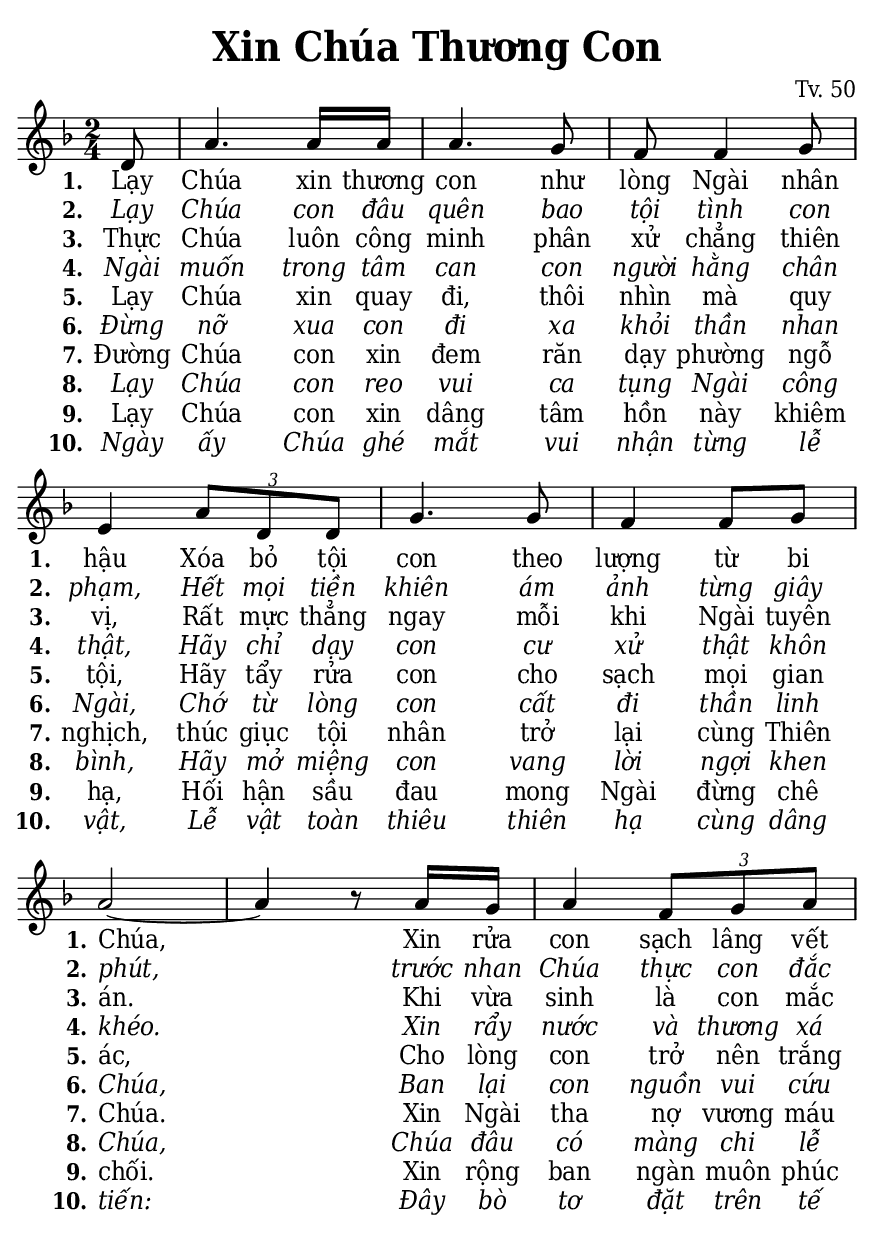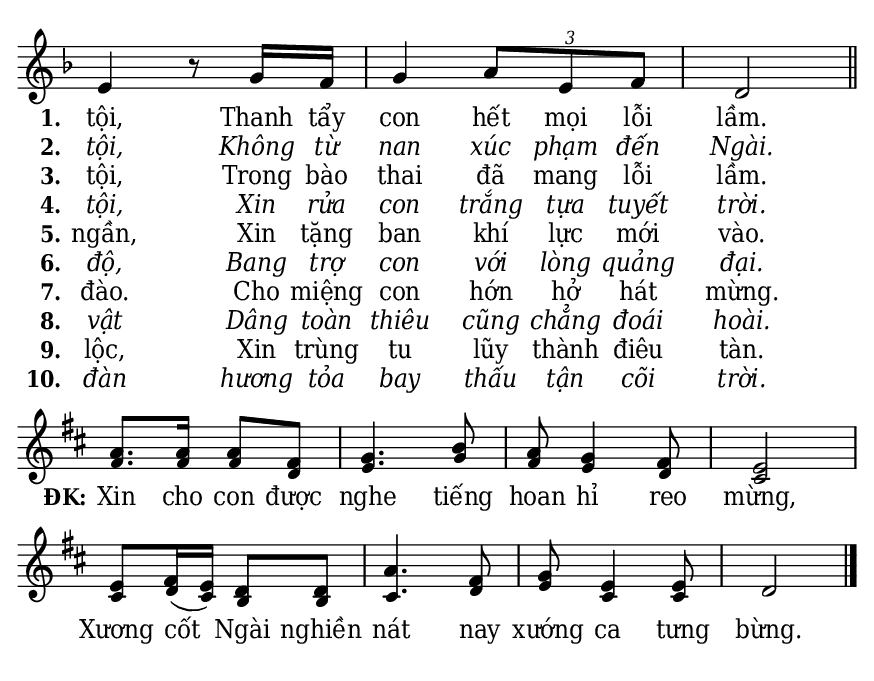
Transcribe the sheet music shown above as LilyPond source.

% Cài đặt chung\
\version "2.22.1"
\include "english.ly"

\header {
  title = \markup { \fontsize #1 "Xin Chúa Thương Con" }
  composer = "Tv. 50"
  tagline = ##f
}

% mã nguồn cho những chức năng chưa hỗ trợ trong phiên bản lilypond hiện tại
% cung cấp bởi cộng đồng lilypond khi gửi email đến lilypond-user@gnu.org
% Đổi kích thước nốt cho bè phụ
notBePhu =
#(define-music-function (font-size music) (number? ly:music?)
   (for-some-music
     (lambda (m)
       (if (music-is-of-type? m 'rhythmic-event)
           (begin
             (set! (ly:music-property m 'tweaks)
                   (cons `(font-size . ,font-size)
                         (ly:music-property m 'tweaks)))
             #t)
           #f))
     music)
   music)

% in số phiên khúc trên mỗi dòng
#(define (add-grob-definition grob-name grob-entry)
     (set! all-grob-descriptions
           (cons ((@@ (lily) completize-grob-entry)
                  (cons grob-name grob-entry))
                 all-grob-descriptions)))

#(add-grob-definition
    'StanzaNumberSpanner
    `((direction . ,LEFT)
      (font-series . bold)
      (padding . 1.0)
      (side-axis . ,X)
      (stencil . ,ly:text-interface::print)
      (X-offset . ,ly:side-position-interface::x-aligned-side)
      (Y-extent . ,grob::always-Y-extent-from-stencil)
      (meta . ((class . Spanner)
               (interfaces . (font-interface
                              side-position-interface
                              stanza-number-interface
                              text-interface))))))

\layout {
    \context {
      \Global
      \grobdescriptions #all-grob-descriptions
    }
    \context {
      \Score
      \remove Stanza_number_align_engraver
      \consists
        #(lambda (context)
           (let ((texts '())
                 (syllables '()))
             (make-engraver
              (acknowledgers
               ((stanza-number-interface engraver grob source-engraver)
                  (set! texts (cons grob texts)))
               ((lyric-syllable-interface engraver grob source-engraver)
                  (set! syllables (cons grob syllables))))
              ((stop-translation-timestep engraver)
                 (for-each
                  (lambda (text)
                    (for-each
                     (lambda (syllable)
                       (ly:pointer-group-interface::add-grob
                        text
                        'side-support-elements
                        syllable))
                     syllables))
                  texts)
                 (set! syllables '())))))
    }
    \context {
      \Lyrics
      \remove Stanza_number_engraver
      \consists
        #(lambda (context)
           (let ((text #f)
                 (last-stanza #f))
             (make-engraver
              ((process-music engraver)
                 (let ((stanza (ly:context-property context 'stanza #f)))
                   (if (and stanza (not (equal? stanza last-stanza)))
                       (let ((column (ly:context-property context
'currentCommandColumn)))
                         (set! last-stanza stanza)
                         (if text
                             (ly:spanner-set-bound! text RIGHT column))
                         (set! text (ly:engraver-make-grob engraver
'StanzaNumberSpanner '()))
                         (ly:grob-set-property! text 'text stanza)
                         (ly:spanner-set-bound! text LEFT column)))))
              ((finalize engraver)
                 (if text
                     (let ((column (ly:context-property context
'currentCommandColumn)))
                       (ly:spanner-set-bound! text RIGHT column)))))))
      \override StanzaNumberSpanner.horizon-padding = 10000
    }
}

stanzaReminderOff =
  \temporary \override StanzaNumberSpanner.after-line-breaking =
     #(lambda (grob)
        ;; Can be replaced with (not (first-broken-spanner? grob)) in 2.23.
        (if (let ((siblings (ly:spanner-broken-into (ly:grob-original grob))))
              (and (pair? siblings)
                   (not (eq? grob (car siblings)))))
            (ly:grob-suicide! grob)))

stanzaReminderOn = \undo \stanzaReminderOff
% kết thúc mã nguồn

% Nhạc phiên khúc
nhacPhienKhucSop = \relative c' {
  \autoPageBreaksOff
  \partial 8 d8 |
  a'4. a16 a |
  a4. g8 |
  f f4 g8 |
  e4 \tuplet 3/2 { a8 d, d } |
  g4. g8 |
  f4 f8 g |
  a2 ~ |
  a4 r8 a16 g |
  a4 \tuplet 3/2 { f8 g a } |
  
  \pageBreak
  
  e4 r8 g16 f |
  g4 \tuplet 3/2 { a8 e f } |
  d2 \bar "||" \break
  
  \set Staff.printKeyCancellation = ##f
  \set Staff.explicitKeySignatureVisibility = #end-of-line-invisible
  \key d \major
  a'8. a16 a8 fs |
  g4. b8 |
  a g4 fs8 |
  e2 |
  e8 fs16 (e) d8 d |
  a'4. fs8 |
  g e4 e8 |
  d2 \bar "|."
}

nhacPhienKhucAlto = \relative c' {
  r8 |
  R2*12
  
  \set Staff.printKeyCancellation = ##f
  \set Staff.explicitKeySignatureVisibility = #end-of-line-invisible
  \key d \major
  fs8. fs16 fs8 d |
  e4. g8 |
  fs e4 d8 |
  cs2 |
  cs8 d16 (cs) b8 b |
  cs4. d8 |
  e cs4 cs8 |
  d2
}

% Lời phiên khúc
loiPhienKhucSop = \lyrics {
  <<
    {
      \set stanza = "1."
      Lạy Chúa xin thương con như lòng Ngài nhân hậu
      Xóa bỏ tội con theo lượng từ bi Chúa,
      Xin rửa con sạch lâng vết tội,
      Thanh tẩy con hết mọi lỗi lầm.
    }
    \new Lyrics {
	    \set associatedVoice = "beSop"
	    \set stanza = "2."
      \override Lyrics.LyricText.font-shape = #'italic
	    Lạy Chúa con đâu quên bao tội tình con phạm,
	    Hết mọi tiền khiên ám ảnh từng giây phút,
	    trước nhan Chúa thực con đắc tội,
	    Không từ nan xúc phạm đến Ngài.
    }
    \new Lyrics {
	    \set associatedVoice = "beSop"
	    \set stanza = "3."
	    Thực Chúa luôn công minh phân xử
	    chẳng thiên vị,
	    Rất mực thẳng ngay mỗi khi Ngài tuyên án.
	    Khi vừa sinh là con mắc tội,
	    Trong bào thai đã mang lỗi lầm.
    }
    \new Lyrics {
	    \set associatedVoice = "beSop"
	    \set stanza = "4."
      \override Lyrics.LyricText.font-shape = #'italic
	    Ngài muốn trong tâm can con người hằng chân thật,
	    Hãy chỉ dạy con cư xử thật khôn khéo.
	    Xin rẩy nước và thương xá tội,
	    Xin rửa con trắng tựa tuyết trời.
    }
    \new Lyrics {
	    \set associatedVoice = "beSop"
	    \set stanza = "5."
	    Lạy Chúa xin quay đi, thôi nhìn mà quy tội,
	    Hãy tẩy rửa con cho sạch mọi gian ác,
	    Cho lòng con trở nên trắng ngần,
	    Xin tặng ban khí lực mới vào.
    }
    \new Lyrics {
	    \set associatedVoice = "beSop"
	    \set stanza = "6."
      \override Lyrics.LyricText.font-shape = #'italic
	    Đừng nỡ xua con đi xa khỏi thần nhan Ngài,
	    Chớ từ lòng con cất đi thần linh Chúa,
	    Ban lại con nguồn vui cứu độ,
	    Bang trợ con với lòng quảng đại.
    }
    \new Lyrics {
	    \set associatedVoice = "beSop"
	    \set stanza = "7."
	    Đường Chúa con xin đem răn dạy phường ngỗ nghịch,
	    thúc giục tội nhân trở lại cùng Thiên Chúa.
	    Xin Ngài tha nợ vương máu đào.
	    Cho miệng con hớn hở hát mừng.
    }
    \new Lyrics {
	    \set associatedVoice = "beSop"
	    \set stanza = "8."
      \override Lyrics.LyricText.font-shape = #'italic
	    Lạy Chúa con reo vui ca tụng Ngài công bình,
	    Hãy mở miệng con vang lời ngợi khen Chúa,
	    Chúa đâu có màng chi lễ vật
	    Dâng toàn thiêu cũng chẳng đoái hoài.
    }
    \new Lyrics {
	    \set associatedVoice = "beSop"
	    \set stanza = "9."
	    Lạy Chúa con xin dâng tâm hồn này khiêm hạ,
	    Hối hận sầu đau mong Ngài đừng chê chối.
	    Xin rộng ban ngàn muôn phúc lộc,
	    Xin trùng tu lũy thành điêu tàn.
    }
    \new Lyrics {
	    \set associatedVoice = "beSop"
	    \set stanza = "10."
      \override Lyrics.LyricText.font-shape = #'italic
	    Ngày ấy Chúa ghé mắt vui nhận từng lễ vật,
	    Lễ vật toàn thiêu thiên hạ cùng dâng tiến:
	    Đây bò tơ đặt trên tế đàn
	    hương tỏa bay thấu tận cõi trời.
    }
  >>
  \stanzaReminderOff
  \set stanza = "ĐK:"
  Xin cho con được nghe tiếng hoan hỉ reo mừng,
  Xương cốt Ngài nghiền nát nay xướng ca tưng bừng.
}

% Dàn trang
\paper {
  #(set-paper-size "a5")
  top-margin = 3\mm
  bottom-margin = 3\mm
  left-margin = 3\mm
  right-margin = 3\mm
  indent = #0
  #(define fonts
	 (make-pango-font-tree "Deja Vu Serif Condensed"
	 		       "Deja Vu Serif Condensed"
			       "Deja Vu Serif Condensed"
			       (/ 20 20)))
  print-page-number = ##f
  ragged-bottom = ##t
  system-system-spacing = #'((basic-distance . 0.1) (padding . 2))
}

TongNhip = {
  \key f \major \time 2/4
  \set Timing.beamExceptions = #'()
  \set Timing.baseMoment = #(ly:make-moment 1/4)
}

\score {
  \new ChoirStaff <<
    \new Staff \with {
        \consists "Merge_rests_engraver"
        printPartCombineTexts = ##f
      }
      <<
      \new Voice \TongNhip \partCombine 
        \nhacPhienKhucSop
        \notBePhu -1 { \nhacPhienKhucAlto }
      \new NullVoice = beSop \nhacPhienKhucSop
      \new Lyrics \lyricsto beSop \loiPhienKhucSop
      >>
  >>
  \layout {
    \override Lyrics.LyricSpace.minimum-distance = #1
    \override Score.BarNumber.break-visibility = ##(#f #f #f)
    \override Score.SpacingSpanner.uniform-stretching = ##t
  } 
}
